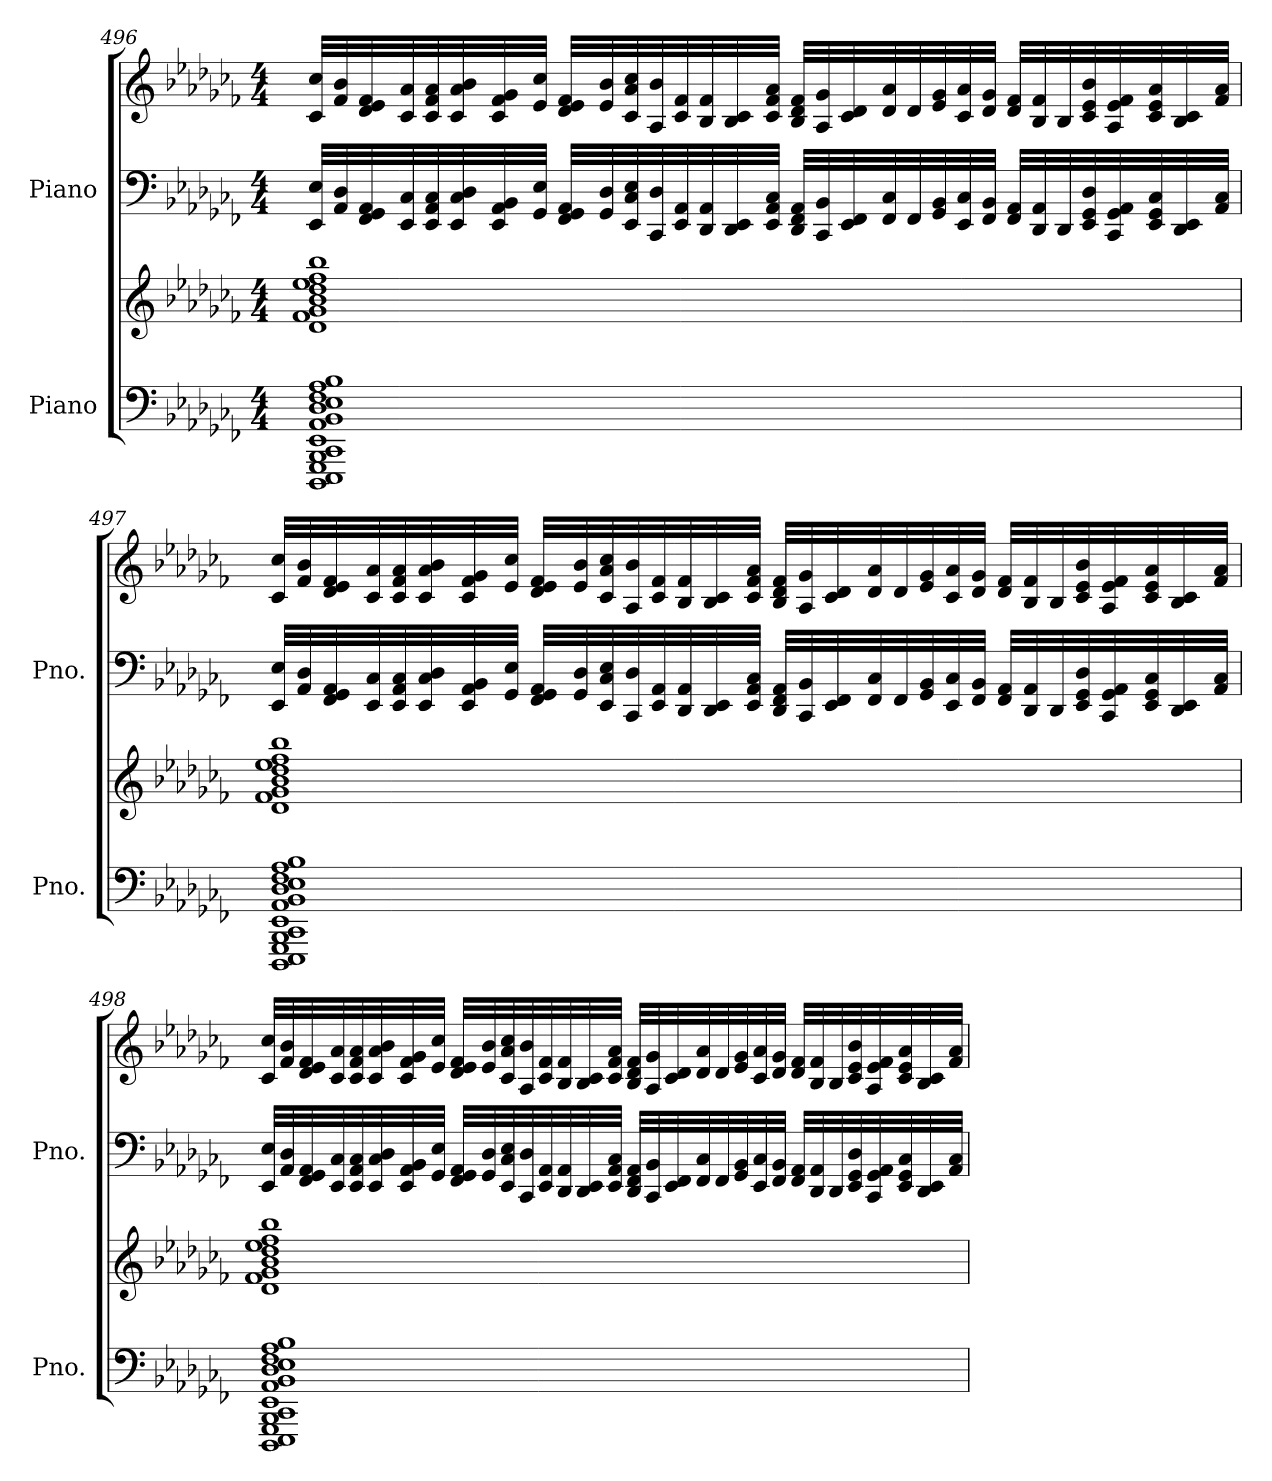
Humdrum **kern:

**kern	**kern	**kern	**kern
*part2	*part2	*part1	*part1
*staff4	*staff3	*staff2	*staff1
*I"Piano	*	*I"Piano	*
*I'Pno.	*	*I'Pno.	*
!!LO:LB:g=z
*clefF4	*clefG2	*clefF4	*clefG2
*ITrd14c24	*ITrd14c24	*ITrd-21c-36	*ITrd-21c-36
*k[b-e-a-d-g-c-f-]	*k[b-e-a-d-g-c-f-]	*k[b-e-a-d-g-c-f-]	*k[b-e-a-d-g-c-f-]
*M4/4	*M4/4	*M4/4	*M4/4
=496	=496	=496	=496
1DDDDD- 1EEEEE- 1GGGGG- 1BBBBB- 1CCCC- 1EEEE- 1AAAA- 1BBBB- 1DDD- 1EEE- 1FFF- 1AAA- 1BBB-	1DD- 1FF- 1GG- 1BB- 1D- 1E- 1F- 1B-	32ee-/ 32eee-/LLL	32cccc-/ 32ccccc-/LLL
.	.	32aa-/ 32ddd-/	32ffff-/ 32bbbb-/
.	.	32ff-/ 32gg-/ 32aa-/	32dddd-/ 32eeee-/ 32ffff-/
.	.	32ee-/ 32ccc-/	32cccc-/ 32aaaa-/
.	.	32ee-/ 32aa-/ 32ccc-/	32cccc-/ 32ffff-/ 32aaaa-/
.	.	32ee-/ 32ccc-/ 32ddd-/	32cccc-/ 32aaaa-/ 32bbbb-/
.	.	32ee-/ 32aa-/ 32bb-/	32cccc-/ 32ffff-/ 32gggg-/
.	.	32gg-/ 32eee-/JJJ	32eeee-/ 32ccccc-/JJJ
.	.	32ff-/ 32gg-/ 32aa-/LLL	32dddd-/ 32eeee-/ 32ffff-/LLL
.	.	32gg-/ 32ddd-/	32eeee-/ 32bbbb-/
.	.	32ee-/ 32ccc-/ 32eee-/	32cccc-/ 32aaaa-/ 32ccccc-/
.	.	32cc-/ 32ddd-/	32aaa-/ 32bbbb-/
.	.	32ee-/ 32aa-/	32cccc-/ 32ffff-/
.	.	32dd-/ 32aa-/	32bbb-/ 32ffff-/
.	.	32dd-/ 32ee-/	32bbb-/ 32cccc-/
.	.	32ee-/ 32aa-/ 32ccc-/JJJ	32cccc-/ 32ffff-/ 32aaaa-/JJJ
.	.	32dd-/ 32ff-/ 32aa-/LLL	32bbb-/ 32dddd-/ 32ffff-/LLL
.	.	32cc-/ 32bb-/	32aaa-/ 32gggg-/
.	.	32ee-/ 32ff-/	32cccc-/ 32dddd-/
.	.	32ff-/ 32ccc-/	32dddd-/ 32aaaa-/
.	.	32ff-/	32dddd-/
.	.	32gg-/ 32bb-/	32eeee-/ 32gggg-/
.	.	32ee-/ 32ccc-/	32cccc-/ 32aaaa-/
.	.	32ff-/ 32bb-/JJJ	32dddd-/ 32gggg-/JJJ
.	.	32ff-/ 32aa-/LLL	32dddd-/ 32ffff-/LLL
.	.	32dd-/ 32aa-/	32bbb-/ 32ffff-/
.	.	32dd-/	32bbb-/
.	.	32ee-/ 32gg-/ 32ddd-/	32cccc-/ 32eeee-/ 32bbbb-/
.	.	32cc-/ 32gg-/ 32aa-/	32aaa-/ 32eeee-/ 32ffff-/
.	.	32ee-/ 32gg-/ 32ccc-/	32cccc-/ 32eeee-/ 32aaaa-/
.	.	32dd-/ 32ee-/	32bbb-/ 32cccc-/
.	.	32aa-/ 32ccc-/JJJ	32ffff-/ 32aaaa-/JJJ
!!LO:LB:g=z
=497	=497	=497	=497
1DDDDD- 1EEEEE- 1GGGGG- 1BBBBB- 1CCCC- 1EEEE- 1AAAA- 1BBBB- 1DDD- 1EEE- 1FFF- 1AAA- 1BBB-	1DD- 1FF- 1GG- 1BB- 1D- 1E- 1F- 1B-	32ee-/ 32eee-/LLL	32cccc-/ 32ccccc-/LLL
.	.	32aa-/ 32ddd-/	32ffff-/ 32bbbb-/
.	.	32ff-/ 32gg-/ 32aa-/	32dddd-/ 32eeee-/ 32ffff-/
.	.	32ee-/ 32ccc-/	32cccc-/ 32aaaa-/
.	.	32ee-/ 32aa-/ 32ccc-/	32cccc-/ 32ffff-/ 32aaaa-/
.	.	32ee-/ 32ccc-/ 32ddd-/	32cccc-/ 32aaaa-/ 32bbbb-/
.	.	32ee-/ 32aa-/ 32bb-/	32cccc-/ 32ffff-/ 32gggg-/
.	.	32gg-/ 32eee-/JJJ	32eeee-/ 32ccccc-/JJJ
.	.	32ff-/ 32gg-/ 32aa-/LLL	32dddd-/ 32eeee-/ 32ffff-/LLL
.	.	32gg-/ 32ddd-/	32eeee-/ 32bbbb-/
.	.	32ee-/ 32ccc-/ 32eee-/	32cccc-/ 32aaaa-/ 32ccccc-/
.	.	32cc-/ 32ddd-/	32aaa-/ 32bbbb-/
.	.	32ee-/ 32aa-/	32cccc-/ 32ffff-/
.	.	32dd-/ 32aa-/	32bbb-/ 32ffff-/
.	.	32dd-/ 32ee-/	32bbb-/ 32cccc-/
.	.	32ee-/ 32aa-/ 32ccc-/JJJ	32cccc-/ 32ffff-/ 32aaaa-/JJJ
.	.	32dd-/ 32ff-/ 32aa-/LLL	32bbb-/ 32dddd-/ 32ffff-/LLL
.	.	32cc-/ 32bb-/	32aaa-/ 32gggg-/
.	.	32ee-/ 32ff-/	32cccc-/ 32dddd-/
.	.	32ff-/ 32ccc-/	32dddd-/ 32aaaa-/
.	.	32ff-/	32dddd-/
.	.	32gg-/ 32bb-/	32eeee-/ 32gggg-/
.	.	32ee-/ 32ccc-/	32cccc-/ 32aaaa-/
.	.	32ff-/ 32bb-/JJJ	32dddd-/ 32gggg-/JJJ
.	.	32ff-/ 32aa-/LLL	32dddd-/ 32ffff-/LLL
.	.	32dd-/ 32aa-/	32bbb-/ 32ffff-/
.	.	32dd-/	32bbb-/
.	.	32ee-/ 32gg-/ 32ddd-/	32cccc-/ 32eeee-/ 32bbbb-/
.	.	32cc-/ 32gg-/ 32aa-/	32aaa-/ 32eeee-/ 32ffff-/
.	.	32ee-/ 32gg-/ 32ccc-/	32cccc-/ 32eeee-/ 32aaaa-/
.	.	32dd-/ 32ee-/	32bbb-/ 32cccc-/
.	.	32aa-/ 32ccc-/JJJ	32ffff-/ 32aaaa-/JJJ
!!LO:PB:g=z
=498	=498	=498	=498
1DDDDD- 1EEEEE- 1GGGGG- 1BBBBB- 1CCCC- 1EEEE- 1AAAA- 1BBBB- 1DDD- 1EEE- 1FFF- 1AAA- 1BBB-	1DD- 1FF- 1GG- 1BB- 1D- 1E- 1F- 1B-	32ee-/ 32eee-/LLL	32cccc-/ 32ccccc-/LLL
.	.	32aa-/ 32ddd-/	32ffff-/ 32bbbb-/
.	.	32ff-/ 32gg-/ 32aa-/	32dddd-/ 32eeee-/ 32ffff-/
.	.	32ee-/ 32ccc-/	32cccc-/ 32aaaa-/
.	.	32ee-/ 32aa-/ 32ccc-/	32cccc-/ 32ffff-/ 32aaaa-/
.	.	32ee-/ 32ccc-/ 32ddd-/	32cccc-/ 32aaaa-/ 32bbbb-/
.	.	32ee-/ 32aa-/ 32bb-/	32cccc-/ 32ffff-/ 32gggg-/
.	.	32gg-/ 32eee-/JJJ	32eeee-/ 32ccccc-/JJJ
.	.	32ff-/ 32gg-/ 32aa-/LLL	32dddd-/ 32eeee-/ 32ffff-/LLL
.	.	32gg-/ 32ddd-/	32eeee-/ 32bbbb-/
.	.	32ee-/ 32ccc-/ 32eee-/	32cccc-/ 32aaaa-/ 32ccccc-/
.	.	32cc-/ 32ddd-/	32aaa-/ 32bbbb-/
.	.	32ee-/ 32aa-/	32cccc-/ 32ffff-/
.	.	32dd-/ 32aa-/	32bbb-/ 32ffff-/
.	.	32dd-/ 32ee-/	32bbb-/ 32cccc-/
.	.	32ee-/ 32aa-/ 32ccc-/JJJ	32cccc-/ 32ffff-/ 32aaaa-/JJJ
.	.	32dd-/ 32ff-/ 32aa-/LLL	32bbb-/ 32dddd-/ 32ffff-/LLL
.	.	32cc-/ 32bb-/	32aaa-/ 32gggg-/
.	.	32ee-/ 32ff-/	32cccc-/ 32dddd-/
.	.	32ff-/ 32ccc-/	32dddd-/ 32aaaa-/
.	.	32ff-/	32dddd-/
.	.	32gg-/ 32bb-/	32eeee-/ 32gggg-/
.	.	32ee-/ 32ccc-/	32cccc-/ 32aaaa-/
.	.	32ff-/ 32bb-/JJJ	32dddd-/ 32gggg-/JJJ
.	.	32ff-/ 32aa-/LLL	32dddd-/ 32ffff-/LLL
.	.	32dd-/ 32aa-/	32bbb-/ 32ffff-/
.	.	32dd-/	32bbb-/
.	.	32ee-/ 32gg-/ 32ddd-/	32cccc-/ 32eeee-/ 32bbbb-/
.	.	32cc-/ 32gg-/ 32aa-/	32aaa-/ 32eeee-/ 32ffff-/
.	.	32ee-/ 32gg-/ 32ccc-/	32cccc-/ 32eeee-/ 32aaaa-/
.	.	32dd-/ 32ee-/	32bbb-/ 32cccc-/
.	.	32aa-/ 32ccc-/JJJ	32ffff-/ 32aaaa-/JJJ
=	=	=	=
*-	*-	*-	*-
